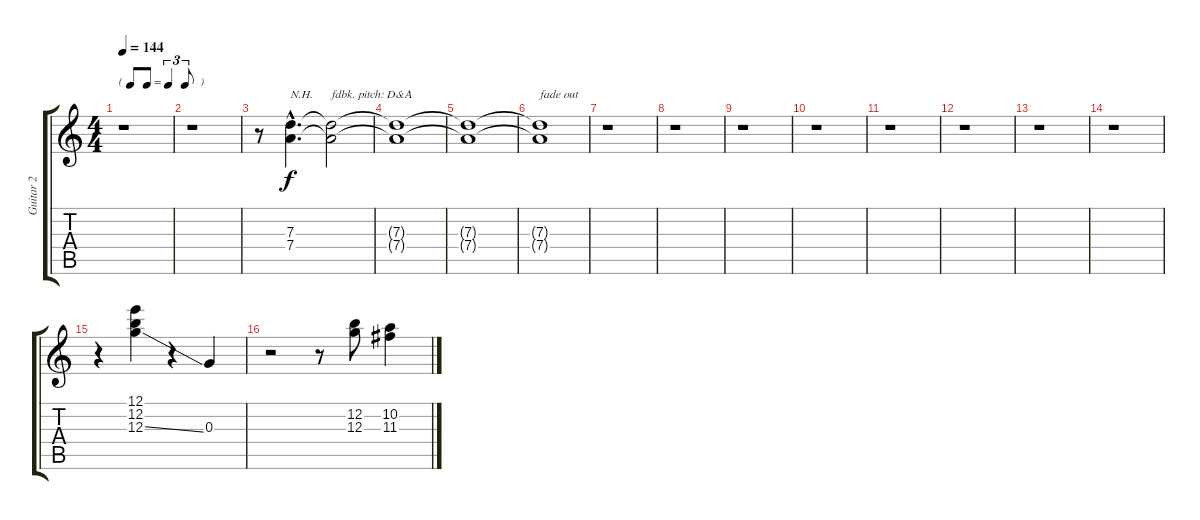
\track ("Guitar 2" "Guitar 2") {instrument distortionguitar}
\staff {score tabs}
\tuning (E4 B3 G3 D3 A2 E2) {hide}
\ts (4 4)
\tf triplet8th
\tempo 144
\clef g2
\ks c
r.1{dy f} |
r.1 |
r.8 (7.3{hac} 7.4{hac}).4{d txt "N.H."} (7.3{t} 7.4{t}).2{txt "fdbk. pitch: D&A"} |
(7.3{t} 7.4{t}).1 |
(7.3{t} 7.4{t}).1 |
(7.3{t} 7.4{t}).1{txt "fade out"} |
r.1 |
r.1 |
r.1 |
r.1 |
r.1 |
r.1 |
r.1 |
r.1 |
r.4 (12.1 12.2 12.3{ss}).4 r.4 0.3.4 |
r.2 r.8 (12.2 12.3).8 (10.2 11.3).4
